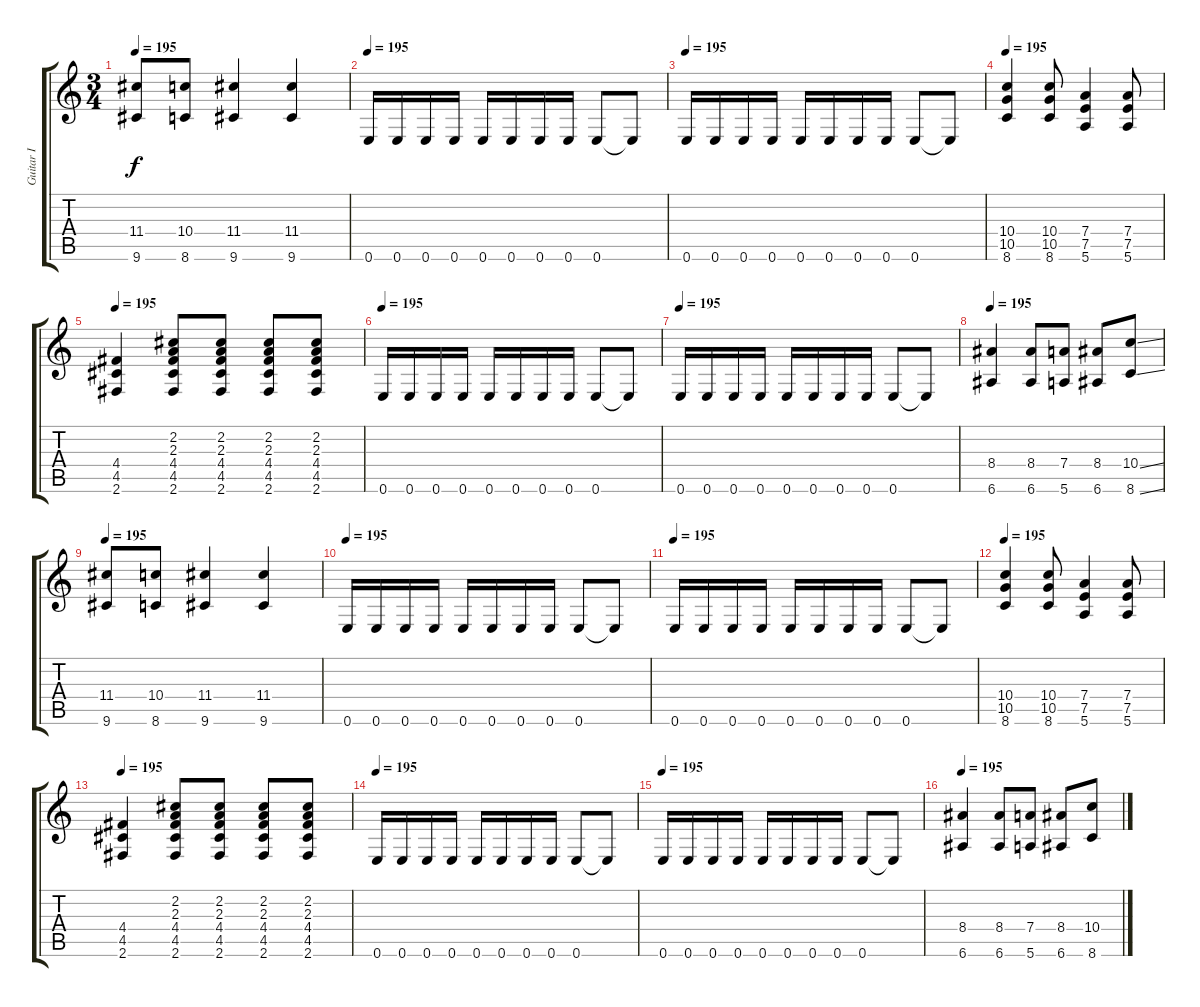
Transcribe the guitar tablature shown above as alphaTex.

\track ("Guitar I" "Guitar I") {instrument distortionguitar}
\staff {score tabs}
\tuning (E4 B3 G3 D3 A2 E2) {hide}
\ts (3 4)
\tempo 195
\clef g2
\ks c
(11.4 9.6).8{dy f} (10.4 8.6).8 (11.4 9.6).4 (11.4 9.6).4 |
\tempo 195
0.6.16 0.6.16 0.6.16 0.6.16 0.6.16 0.6.16 0.6.16 0.6.16 0.6.8 0.6{t}.8 |
\tempo 195
0.6.16 0.6.16 0.6.16 0.6.16 0.6.16 0.6.16 0.6.16 0.6.16 0.6.8 0.6{t}.8 |
\tempo 195
(10.4 10.5 8.6).4 (10.4 10.5 8.6).8 (7.4 7.5 5.6).4 (7.4 7.5 5.6).8 |
\tempo 195
(4.4 4.5 2.6).4 (2.2 2.3 4.4 4.5 2.6).8 (2.2 2.3 4.4 4.5 2.6).8 (2.2 2.3 4.4 4.5 2.6).8 (2.2 2.3 4.4 4.5 2.6).8 |
\tempo 195
0.6.16 0.6.16 0.6.16 0.6.16 0.6.16 0.6.16 0.6.16 0.6.16 0.6.8 0.6{t}.8 |
\tempo 195
0.6.16 0.6.16 0.6.16 0.6.16 0.6.16 0.6.16 0.6.16 0.6.16 0.6.8 0.6{t}.8 |
\tempo 195
(8.4 6.6).4 (8.4 6.6).8 (7.4 5.6).8 (8.4 6.6).8 (10.4{ss} 8.6{ss}).8 |
\tempo 195
(11.4 9.6).8 (10.4 8.6).8 (11.4 9.6).4 (11.4 9.6).4 |
\tempo 195
0.6.16 0.6.16 0.6.16 0.6.16 0.6.16 0.6.16 0.6.16 0.6.16 0.6.8 0.6{t}.8 |
\tempo 195
0.6.16 0.6.16 0.6.16 0.6.16 0.6.16 0.6.16 0.6.16 0.6.16 0.6.8 0.6{t}.8 |
\tempo 195
(10.4 10.5 8.6).4 (10.4 10.5 8.6).8 (7.4 7.5 5.6).4 (7.4 7.5 5.6).8 |
\tempo 195
(4.4 4.5 2.6).4 (2.2 2.3 4.4 4.5 2.6).8 (2.2 2.3 4.4 4.5 2.6).8 (2.2 2.3 4.4 4.5 2.6).8 (2.2 2.3 4.4 4.5 2.6).8 |
\tempo 195
0.6.16 0.6.16 0.6.16 0.6.16 0.6.16 0.6.16 0.6.16 0.6.16 0.6.8 0.6{t}.8 |
\tempo 195
0.6.16 0.6.16 0.6.16 0.6.16 0.6.16 0.6.16 0.6.16 0.6.16 0.6.8 0.6{t}.8 |
\tempo 195
(8.4 6.6).4 (8.4 6.6).8 (7.4 5.6).8 (8.4 6.6).8 (10.4{ss} 8.6{ss}).8
